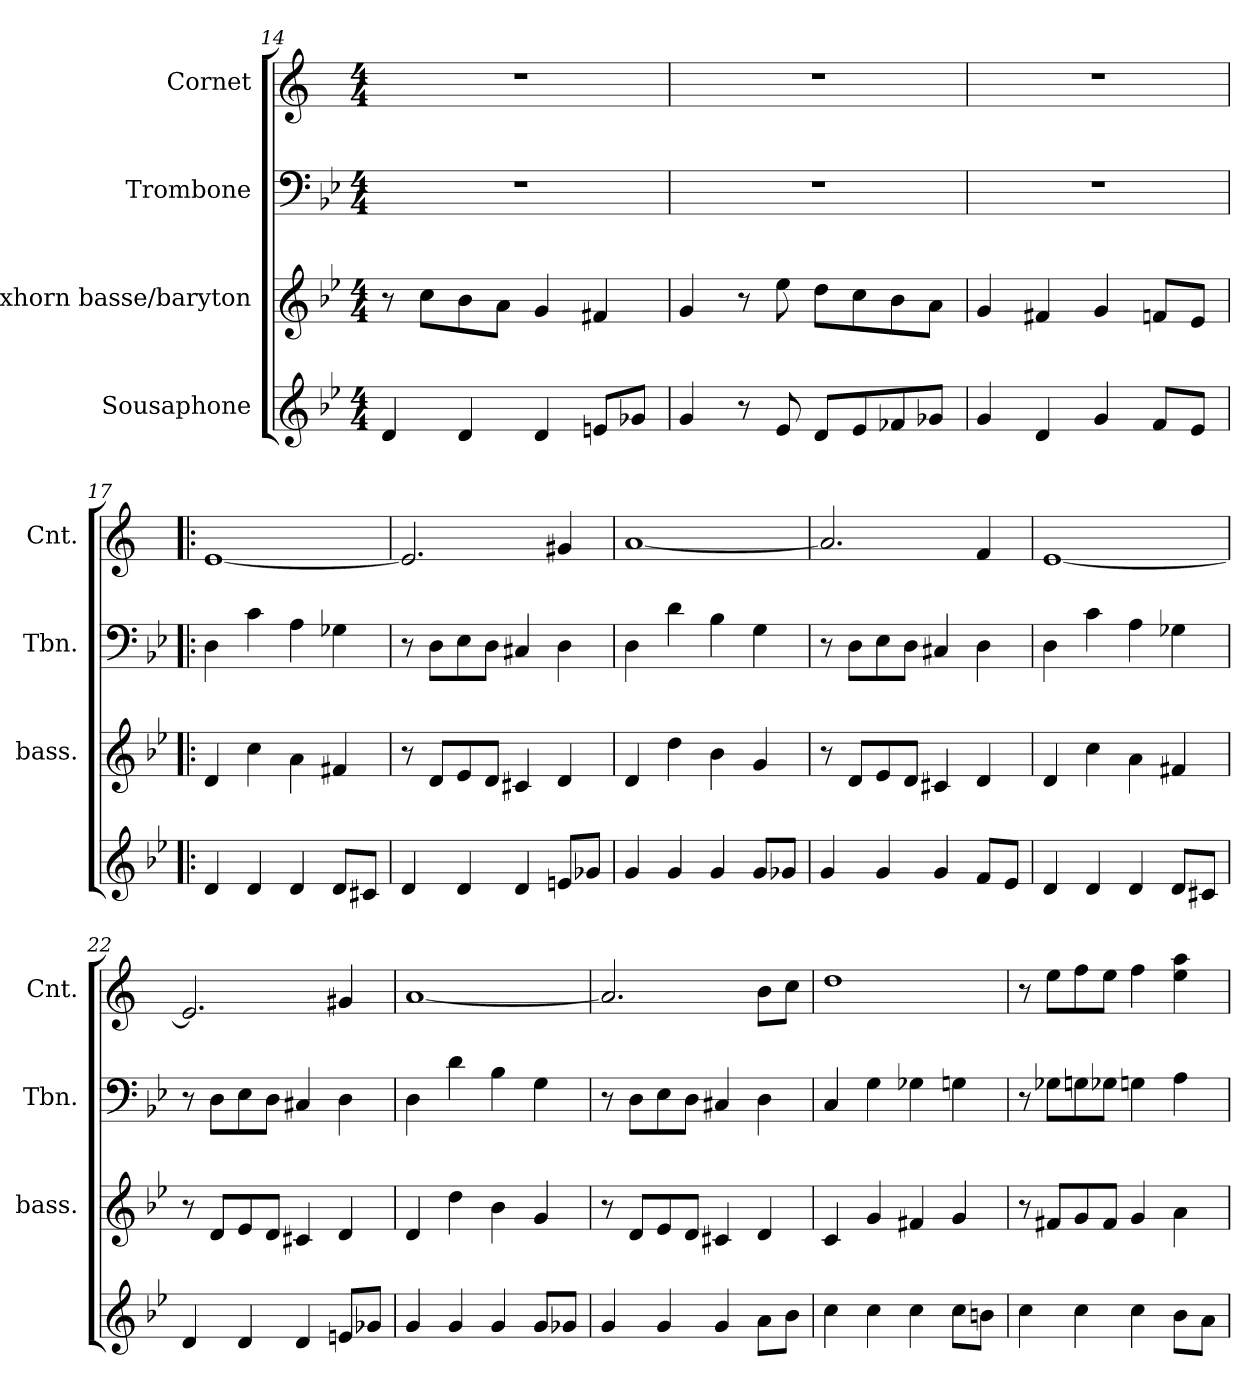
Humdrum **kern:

**kern	**kern	**kern	**kern
*part4	*part3	*part2	*part1
*staff4	*staff3	*staff2	*staff1
*I"Sousaphone	*I"Saxhorn basse/baryton	*I"Trombone	*I"Cornet
*	*I'bass.	*I'Tbn.	*I'Cnt.
*clefG2	*clefG2	*clefF4	*clefG2
*ITrd15c26	*ITrd8c14	*	*ITrd1c2
*k[b-e-]	*k[b-e-]	*k[b-e-]	*k[b-e-]
*M4/4	*M4/4	*M4/4	*M4/4
=14	=14	=14	=14
4DD/	8r	1r	1r
.	8c\L	.	.
4DD/	8B-\	.	.
.	8A\J	.	.
4DD/	4G/	.	.
8EEn/L	4F#X/	.	.
8GG-X/J	.	.	.
!!LO:PB:g=z
=15	=15	=15	=15
4GG/	4G/	1r	1r
8r	8r	.	.
8EE-/	8e-\	.	.
8DD/L	8d\L	.	.
8EE-/	8c\	.	.
8FF-X/	8B-\	.	.
8GG-X/J	8A\J	.	.
=16	=16	=16	=16
4GG/	4G/	1r	1r
4DD/	4F#X/	.	.
4GG/	4G/	.	.
8FF/L	8Fn/L	.	.
8EE-/J	8E-/J	.	.
=17!|:	=17!|:	=17!|:	=17!|:
4DD/	4D/	4D\	[1d
4DD/	4c\	4c\	.
4DD/	4A\	4A\	.
8DD/L	4F#X/	4G-X\	.
8CC#X/J	.	.	.
=18	=18	=18	=18
4DD/	8r	8r	2.d/]
.	8D/L	8D\L	.
4DD/	8E-/	8E-\	.
.	8D/J	8D\J	.
4DD/	4C#X/	4C#X/	.
8EEn/L	4D/	4D\	4f#X/
8GG-X/J	.	.	.
=19	=19	=19	=19
4GG/	4D/	4D\	[1g
4GG/	4d\	4d\	.
4GG/	4B-\	4B-\	.
8GG/L	4G/	4G\	.
8GG-X/J	.	.	.
!!LO:LB:g=z
=20	=20	=20	=20
4GG/	8r	8r	2.g/]
.	8D/L	8D\L	.
4GG/	8E-/	8E-\	.
.	8D/J	8D\J	.
4GG/	4C#X/	4C#X/	.
8FF/L	4D/	4D\	4e-/
8EE-/J	.	.	.
=21	=21	=21	=21
4DD/	4D/	4D\	[1d
4DD/	4c\	4c\	.
4DD/	4A\	4A\	.
8DD/L	4F#X/	4G-X\	.
8CC#X/J	.	.	.
=22	=22	=22	=22
4DD/	8r	8r	2.d/]
.	8D/L	8D\L	.
4DD/	8E-/	8E-\	.
.	8D/J	8D\J	.
4DD/	4C#X/	4C#X/	.
8EEn/L	4D/	4D\	4f#X/
8GG-X/J	.	.	.
=23	=23	=23	=23
4GG/	4D/	4D\	[1g
4GG/	4d\	4d\	.
4GG/	4B-\	4B-\	.
8GG/L	4G/	4G\	.
8GG-X/J	.	.	.
=24	=24	=24	=24
4GG/	8r	8r	2.g/]
.	8D/L	8D\L	.
4GG/	8E-/	8E-\	.
.	8D/J	8D\J	.
4GG/	4C#X/	4C#X/	.
8AA\L	4D/	4D\	8a\L
8BB-\J	.	.	8b-\J
!!LO:LB:g=z
=25	=25	=25	=25
4C\	4C/	4C/	1cc
4C\	4G/	4G\	.
4C\	4F#X/	4G-X\	.
8C\L	4G/	4Gn\	.
8BBn\J	.	.	.
=26	=26	=26	=26
4C\	8r	8r	8r
.	8F#X/L	8G-X\L	8dd\L
4C\	8G/	8Gn\	8ee-\
.	8F#/J	8G-X\J	8dd\J
4C\	4G/	4Gn\	4ee-\
8BB-\L	4A\	4A\	4dd\ 4gg\
8AA\J	.	.	.
=	=	=	=
*-	*-	*-	*-
